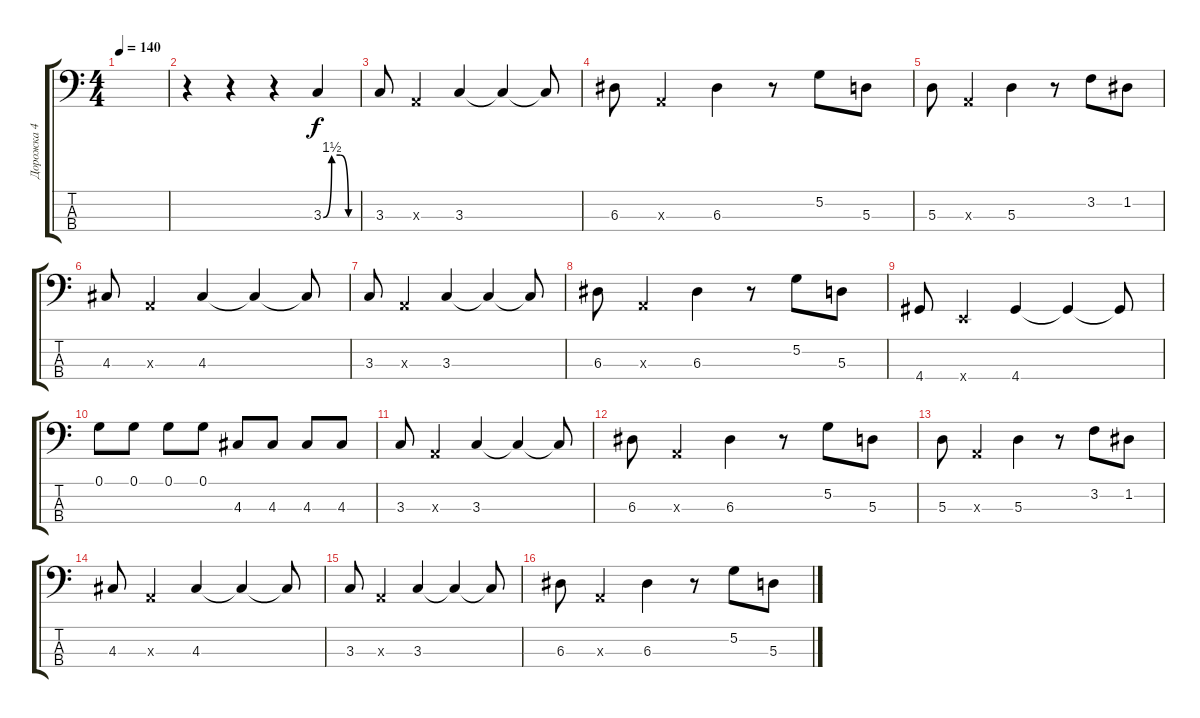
\track ("Дорожка 4" "Дорожка 4") {instrument fretlessbass}
\staff {score tabs}
\tuning (G2 D2 A1 E1) {hide}
\ts (4 4)
\tempo 140
\clef f4
\ks c
|
r.4 r.4 r.4 3.3{be (custom 0 0 15 6 30 6 45 0 60 0)}.4 |
3.3.8 0.3{x}.4 3.3.4 3.3{t}.4 3.3{t}.8 |
6.3.8 0.3{x}.4 6.3.4 r.8 5.2.8 5.3.8 |
5.3.8 0.3{x}.4 5.3.4 r.8 3.2.8 1.2.8 |
4.3.8 0.3{x}.4 4.3.4 4.3{t}.4 4.3{t}.8 |
3.3.8 0.3{x}.4 3.3.4 3.3{t}.4 3.3{t}.8 |
6.3.8 0.3{x}.4 6.3.4 r.8 5.2.8 5.3.8 |
4.4.8 0.4{x}.4 4.4.4 4.4{t}.4 4.4{t}.8 |
0.1.8 0.1.8 0.1.8 0.1.8 4.3.8 4.3.8 4.3.8 4.3.8 |
3.3.8 0.3{x}.4 3.3.4 3.3{t}.4 3.3{t}.8 |
6.3.8 0.3{x}.4 6.3.4 r.8 5.2.8 5.3.8 |
5.3.8 0.3{x}.4 5.3.4 r.8 3.2.8 1.2.8 |
4.3.8 0.3{x}.4 4.3.4 4.3{t}.4 4.3{t}.8 |
3.3.8 0.3{x}.4 3.3.4 3.3{t}.4 3.3{t}.8 |
6.3.8 0.3{x}.4 6.3.4 r.8 5.2.8 5.3.8
